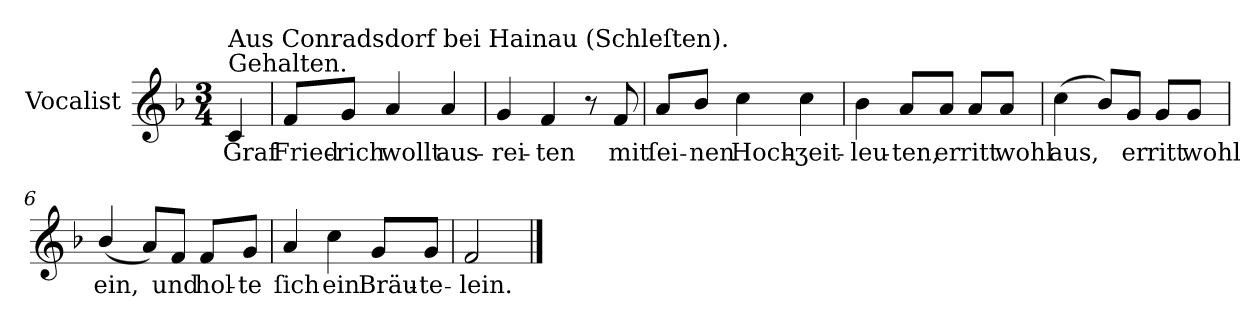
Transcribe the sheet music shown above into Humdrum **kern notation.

**kern	**text
*part1	*part1
*staff1	*staff1
*I"Vocalist	*
*k[b-]	*
*F:	*
*M3/4	*
=	=
!LO:TX:a:t=Gehalten.	!
!LO:TX:a:t=Aus Conradsdorf bei Hainau (Schleſten).	!
4c	Graf
=1	=1
8fL	Fried-
8gJ	-rich
4a	wollt
4a	aus-
=2	=2
4g	-rei-
4f	-ten
8r	.
8f	mit
=3	=3
8aL	ſei-
8b-J	-nen
4cc	Hoch-
4cc	-ʒeit-
=4	=4
4b-	-leu-
8aL	-ten,
8aJ	er
8aL	ritt
8aJ	wohl
=5	=5
(4cc	aus,
8b-L)	.
8gJ	er
8gL	ritt
8gJ	wohl
=6	=6
(4b-/	ein,
8aL)	.
8fJ	und
8fL	hol-
8gJ	-te
=7	=7
4a	ſich
4cc	ein
8gL	Bräu-
8gJ	-te-
=8	=8
2f	-lein.
==	==
*-	*-
